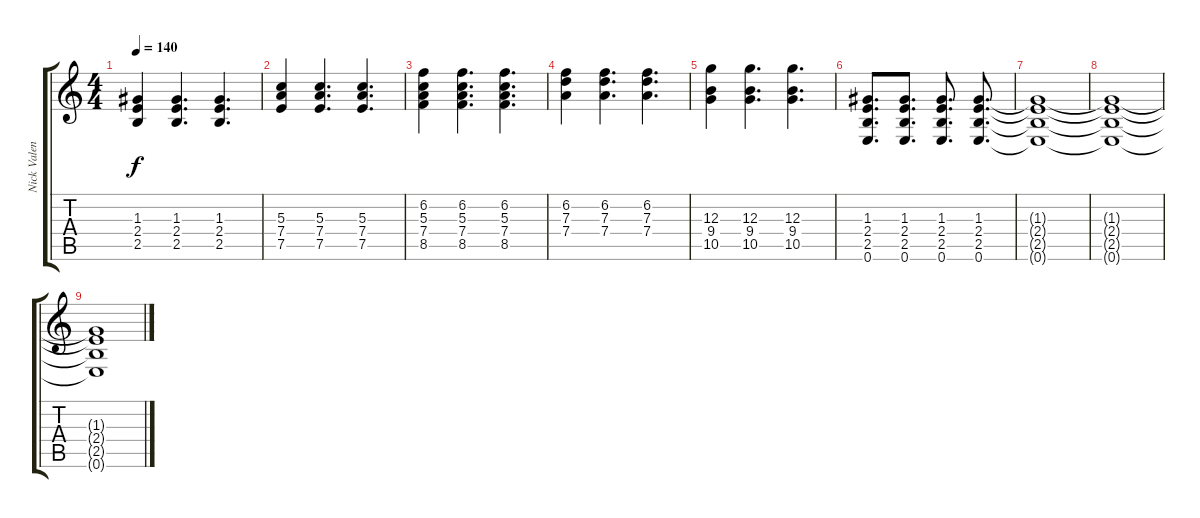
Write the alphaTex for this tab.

\track ("Nick Valensi" "Nick Valen") {instrument acousticguitarsteel}
\staff {score tabs}
\tuning (E4 B3 G3 D3 A2 E2) {hide}
\ts (4 4)
\tempo 140
\clef g2
\ks c
(1.3 2.4 2.5).4{dy f} (1.3 2.4 2.5).4{d} (1.3 2.4 2.5).4{d} |
(5.3 7.4 7.5).4 (5.3 7.4 7.5).4{d} (5.3 7.4 7.5).4{d} |
(6.2 5.3 7.4 8.5).4 (6.2 5.3 7.4 8.5).4{d} (6.2 5.3 7.4 8.5).4{d} |
(6.2 7.3 7.4).4 (6.2 7.3 7.4).4{d} (6.2 7.3 7.4).4{d} |
(12.3 9.4 10.5).4 (12.3 9.4 10.5).4{d} (12.3 9.4 10.5).4{d} |
(1.3 2.4 2.5 0.6).8{d} (1.3 2.4 2.5 0.6).8{d} (1.3 2.4 2.5 0.6).8{d} (1.3 2.4 2.5 0.6).8{d} |
(1.3{t} 2.4{t} 2.5{t} 0.6{t}).1 |
(1.3{t} 2.4{t} 2.5{t} 0.6{t}).1 |
(1.3{t} 2.4{t} 2.5{t} 0.6{t}).1
